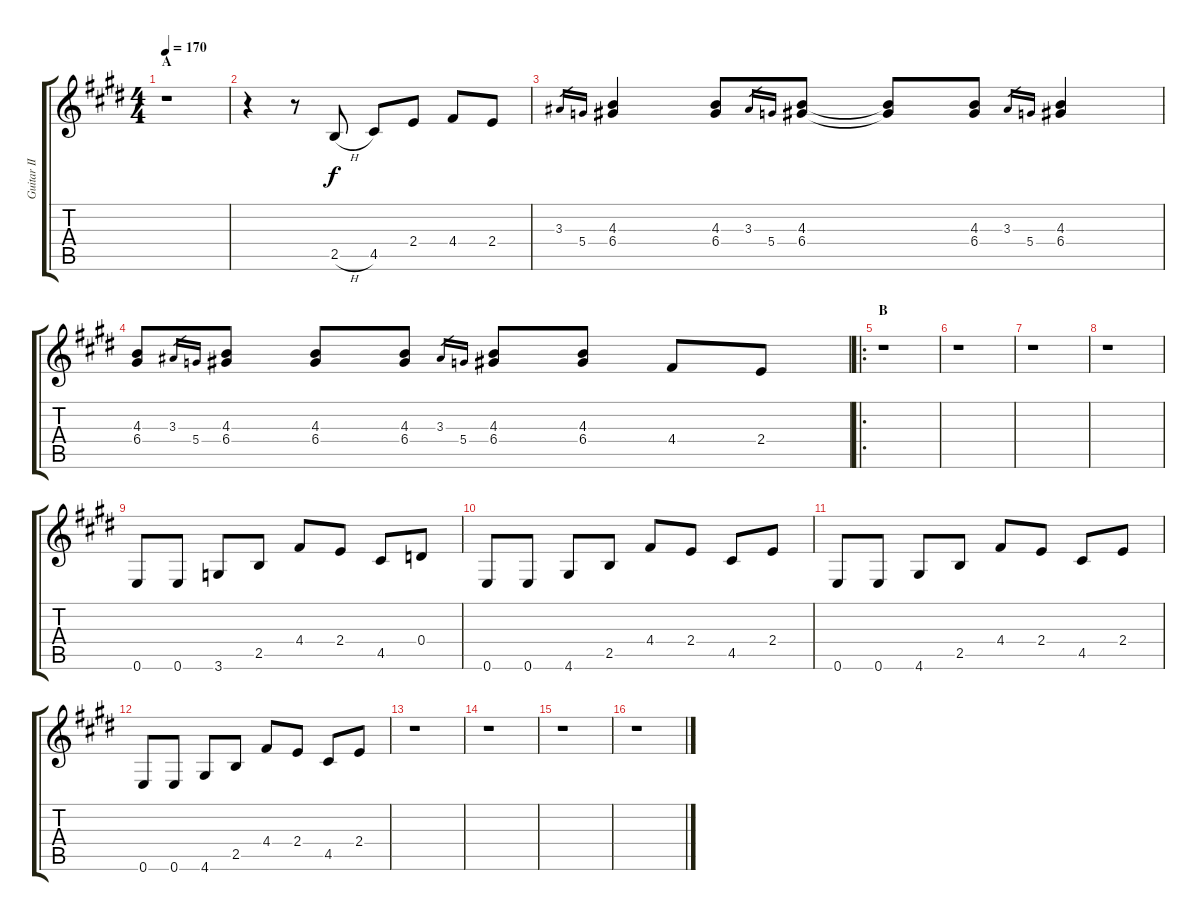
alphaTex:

\track ("Guitar II [Normal Tuning]" "Guitar II ") {instrument distortionguitar}
\staff {score tabs}
\tuning (E4 B3 G3 D3 A2 E2) {hide}
\ts (4 4)
\section ("" "A")
\tempo 170
\clef g2
\ks e
r.1{dy f instrument distortionguitar} |
r.4 r.8 2.5{h}.8 4.5.8 2.4.8 4.4.8 2.4.8 |
3.3.16{gr} 5.4.16{gr} (4.3 6.4).4 (4.3 6.4).8 3.3.16{gr} 5.4.16{gr} (4.3 6.4).8 (4.3{t} 6.4{t}).8 (4.3 6.4).8 3.3.16{gr} 5.4.16{gr} (4.3 6.4).4 |
(4.3 6.4).8 3.3.16{gr} 5.4.16{gr} (4.3 6.4).8 (4.3 6.4).8 (4.3 6.4).8 3.3.16{gr} 5.4.16{gr} (4.3 6.4).8 (4.3 6.4).8 4.4.8 2.4.8 |
\ro
\section ("" "B")
r.1 |
r.1 |
r.1 |
r.1 |
0.6.8 0.6.8 3.6.8 2.5.8 4.4.8 2.4.8 4.5.8 0.4.8 |
0.6.8 0.6.8 4.6.8 2.5.8 4.4.8 2.4.8 4.5.8 2.4.8 |
0.6.8 0.6.8 4.6.8 2.5.8 4.4.8 2.4.8 4.5.8 2.4.8 |
0.6.8 0.6.8 4.6.8 2.5.8 4.4.8 2.4.8 4.5.8 2.4.8 |
r.1 |
r.1 |
r.1 |
r.1
